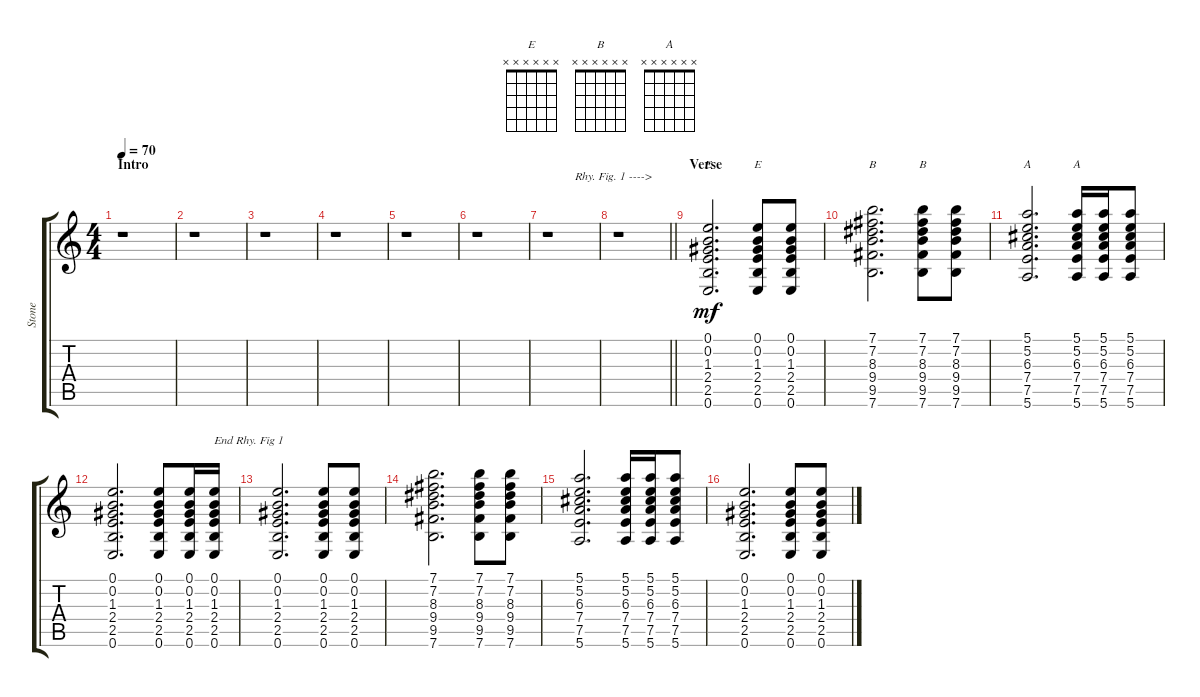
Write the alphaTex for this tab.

\track ("Stone" "Stone") {instrument electricguitarclean}
\staff {score tabs}
\tuning (E4 B3 G3 D3 A2 E2) {hide}
\chord ("E" 0 0 1 2 2 0)
\chord ("E" x x x x x x)
\chord ("B" 7 7 8 9 9 7) {firstfret 7 barre 7}
\chord ("B" x x x x x x)
\chord ("A" 5 5 6 7 7 5) {firstfret 5 barre 5}
\chord ("A" x x x x x x)
\ts (4 4)
\section ("" "Intro")
\tempo 70
\clef g2
\ks c
r.1{dy mf instrument electricguitarclean} |
r.1 |
r.1 |
r.1 |
r.1 |
r.1 |
r.1{txt "         Rhy. Fig. 1 ---->"} |
\barLineRight lightlight
r.1 |
\section ("" "Verse")
(0.1 0.2 1.3 2.4 2.5 0.6).2{d ch "E"} (0.1 0.2 1.3 2.4 2.5 0.6).8{ch "E"} (0.1 0.2 1.3 2.4 2.5 0.6).8 |
(7.1 7.2 8.3 9.4 9.5 7.6).2{d ch "B"} (7.1 7.2 8.3 9.4 9.5 7.6).8{ch "B"} (7.1 7.2 8.3 9.4 9.5 7.6).8 |
(5.1 5.2 6.3 7.4 7.5 5.6).2{d ch "A"} (5.1 5.2 6.3 7.4 7.5 5.6).16{ch "A"} (5.1 5.2 6.3 7.4 7.5 5.6).16 (5.1 5.2 6.3 7.4 7.5 5.6).8 |
(0.1 0.2 1.3 2.4 2.5 0.6).2{d} (0.1 0.2 1.3 2.4 2.5 0.6).8 (0.1 0.2 1.3 2.4 2.5 0.6).16 (0.1 0.2 1.3 2.4 2.5 0.6).16{txt "End Rhy. Fig 1"} |
(0.1 0.2 1.3 2.4 2.5 0.6).2{d} (0.1 0.2 1.3 2.4 2.5 0.6).8 (0.1 0.2 1.3 2.4 2.5 0.6).8 |
(7.1 7.2 8.3 9.4 9.5 7.6).2{d} (7.1 7.2 8.3 9.4 9.5 7.6).8 (7.1 7.2 8.3 9.4 9.5 7.6).8 |
(5.1 5.2 6.3 7.4 7.5 5.6).2{d} (5.1 5.2 6.3 7.4 7.5 5.6).16 (5.1 5.2 6.3 7.4 7.5 5.6).16 (5.1 5.2 6.3 7.4 7.5 5.6).8 |
(0.1 0.2 1.3 2.4 2.5 0.6).2{d} (0.1 0.2 1.3 2.4 2.5 0.6).8 (0.1 0.2 1.3 2.4 2.5 0.6).8
